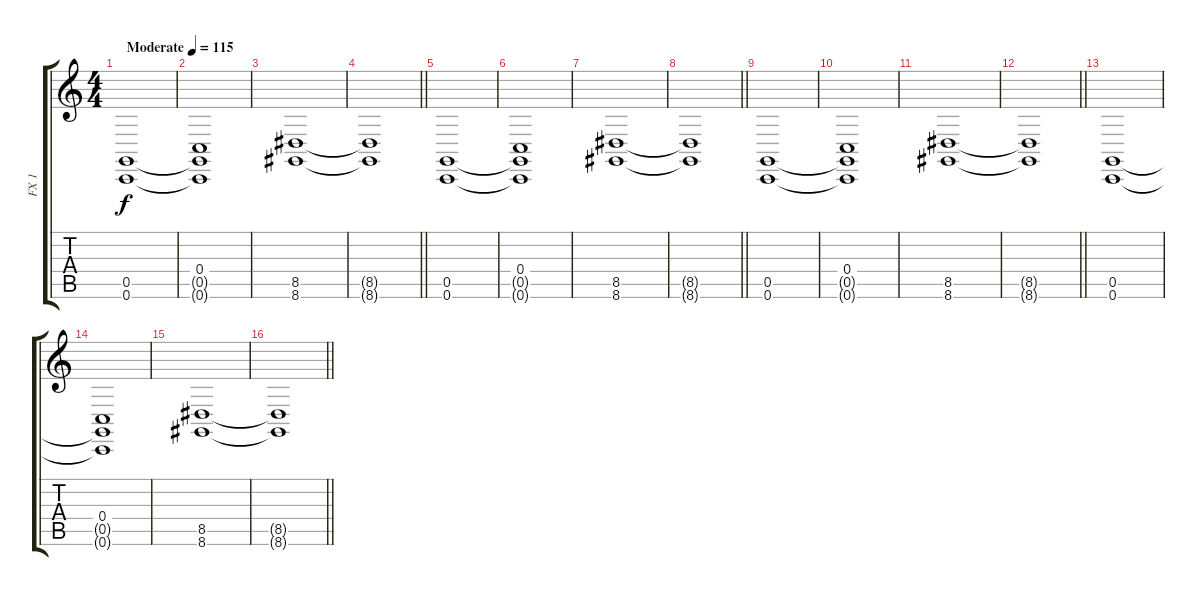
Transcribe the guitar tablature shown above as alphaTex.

\track ("FX 1" "FX 1") {instrument pad2warm}
\staff {score tabs}
\tuning (D4 A3 F3 C3 G2 C2) {hide}
\ts (4 4)
\tempo (115 "Moderate")
\clef g2
\ks c
(0.5 0.6).1{dy f instrument pad2warm} |
(0.4 0.5{t} 0.6{t}).1 |
(8.5 8.6).1 |
\barLineRight lightlight
(8.5{t} 8.6{t}).1 |
(0.5 0.6).1 |
(0.4 0.5{t} 0.6{t}).1 |
(8.5 8.6).1 |
\barLineRight lightlight
(8.5{t} 8.6{t}).1 |
(0.5 0.6).1 |
(0.4 0.5{t} 0.6{t}).1 |
(8.5 8.6).1 |
\barLineRight lightlight
(8.5{t} 8.6{t}).1 |
(0.5 0.6).1 |
(0.4 0.5{t} 0.6{t}).1 |
(8.5 8.6).1 |
\barLineRight lightlight
(8.5{t} 8.6{t}).1
